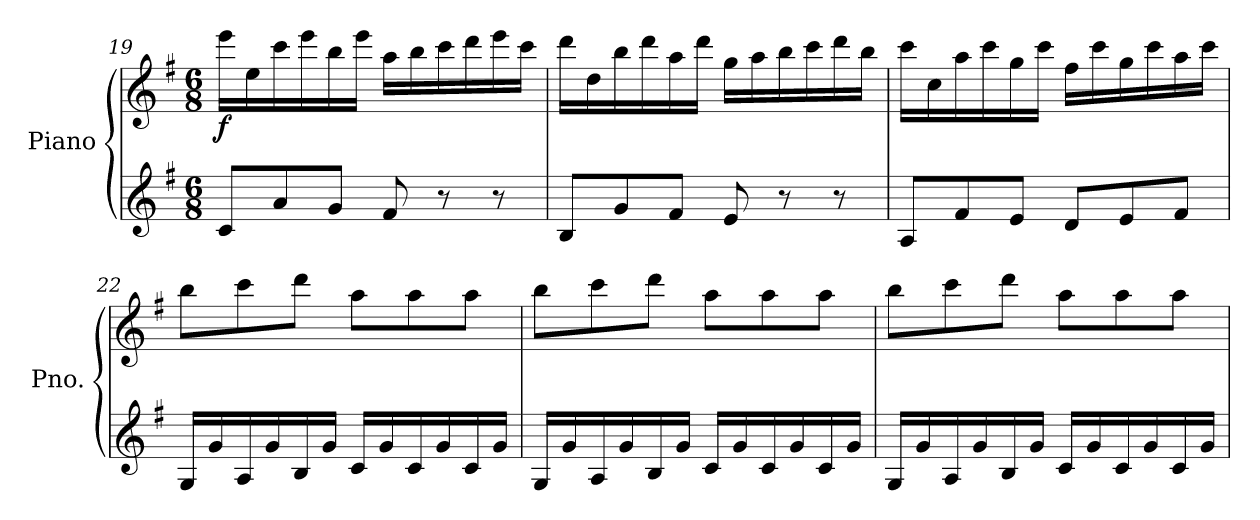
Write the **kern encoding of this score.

**kern	**kern	**dynam
*part1	*part1	*part1
*staff2	*staff1	*staff1/2
*I"Piano	*	*
*I'Pno.	*	*
*clefG2	*clefG2	*
*k[f#]	*k[f#]	*
*M6/8	*M6/8	*
=19	=19	=19
!	!	!LO:DY:b
8c/L	16eee\LL	f
.	16ee\	.
8a/	16ccc\	.
.	16eee\	.
8g/J	16bb\	.
.	16eee\JJ	.
8f#/	16aa\LL	.
.	16bb\	.
8r	16ccc\	.
.	16ddd\	.
8r	16eee\	.
.	16ccc\JJ	.
=20	=20	=20
8B/L	16ddd\LL	.
.	16dd\	.
8g/	16bb\	.
.	16ddd\	.
8f#/J	16aa\	.
.	16ddd\JJ	.
8e/	16gg\LL	.
.	16aa\	.
8r	16bb\	.
.	16ccc\	.
8r	16ddd\	.
.	16bb\JJ	.
!!LO:LB:g=z
=21	=21	=21
8A/L	16ccc\LL	.
.	16cc\	.
8f#/	16aa\	.
.	16ccc\	.
8e/J	16gg\	.
.	16ccc\JJ	.
8d/L	16ff#\LL	.
.	16ccc\	.
8e/	16gg\	.
.	16ccc\	.
8f#/J	16aa\	.
.	16ccc\JJ	.
=22	=22	=22
16G/LL	8bb\L	.
16g/	.	.
16A/	8ccc\	.
16g/	.	.
16B/	8ddd\J	.
16g/JJ	.	.
16c/LL	8aa\L	.
16g/	.	.
16c/	8aa\	.
16g/	.	.
16c/	8aa\J	.
16g/JJ	.	.
=23	=23	=23
16G/LL	8bb\L	.
16g/	.	.
16A/	8ccc\	.
16g/	.	.
16B/	8ddd\J	.
16g/JJ	.	.
16c/LL	8aa\L	.
16g/	.	.
16c/	8aa\	.
16g/	.	.
16c/	8aa\J	.
16g/JJ	.	.
=24	=24	=24
16G/LL	8bb\L	.
16g/	.	.
16A/	8ccc\	.
16g/	.	.
16B/	8ddd\J	.
16g/JJ	.	.
16c/LL	8aa\L	.
16g/	.	.
16c/	8aa\	.
16g/	.	.
16c/	8aa\J	.
16g/JJ	.	.
=	=	=
*-	*-	*-
